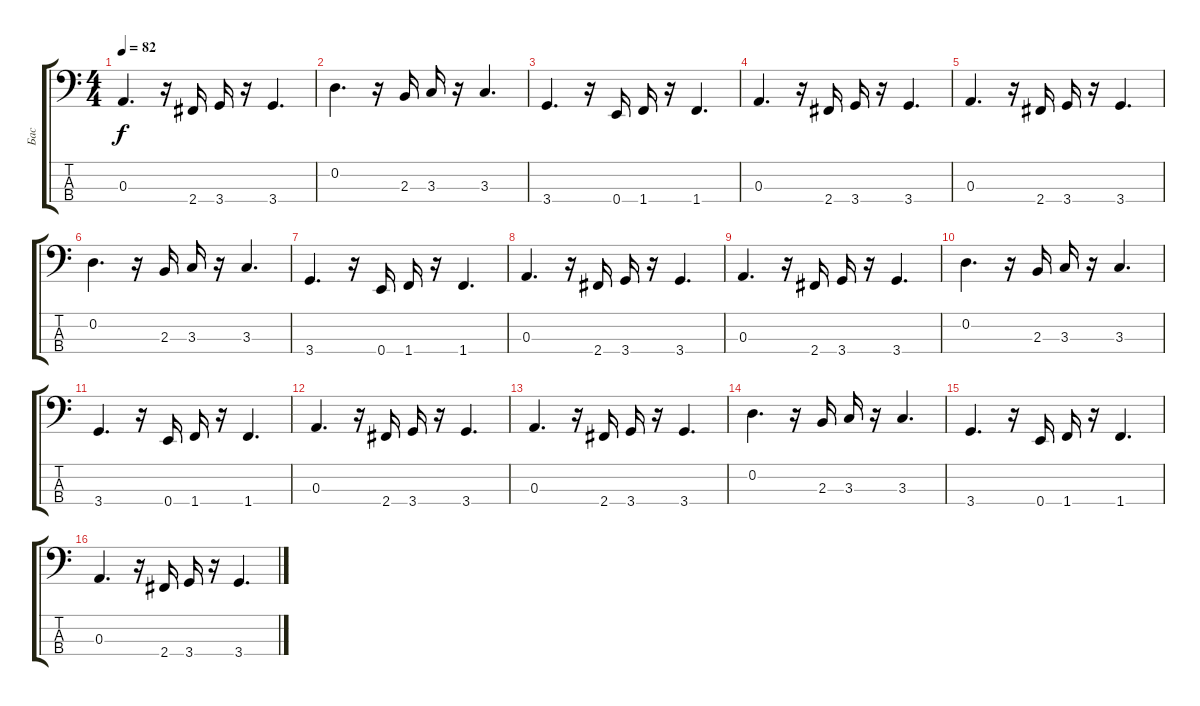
\track ("Бас" "Бас") {instrument electricbassfinger}
\staff {score tabs}
\tuning (G2 D2 A1 E1) {hide}
\ts (4 4)
\tempo 82
\clef f4
\ks c
0.3.4{d dy f} r.16 2.4.16 3.4.16 r.16 3.4.4{d} |
0.2.4{d} r.16 2.3.16 3.3.16 r.16 3.3.4{d} |
3.4.4{d} r.16 0.4.16 1.4.16 r.16 1.4.4{d} |
0.3.4{d} r.16 2.4.16 3.4.16 r.16 3.4.4{d} |
0.3.4{d} r.16 2.4.16 3.4.16 r.16 3.4.4{d} |
0.2.4{d} r.16 2.3.16 3.3.16 r.16 3.3.4{d} |
3.4.4{d} r.16 0.4.16 1.4.16 r.16 1.4.4{d} |
0.3.4{d} r.16 2.4.16 3.4.16 r.16 3.4.4{d} |
0.3.4{d} r.16 2.4.16 3.4.16 r.16 3.4.4{d} |
0.2.4{d} r.16 2.3.16 3.3.16 r.16 3.3.4{d} |
3.4.4{d} r.16 0.4.16 1.4.16 r.16 1.4.4{d} |
0.3.4{d} r.16 2.4.16 3.4.16 r.16 3.4.4{d} |
0.3.4{d} r.16 2.4.16 3.4.16 r.16 3.4.4{d} |
0.2.4{d} r.16 2.3.16 3.3.16 r.16 3.3.4{d} |
3.4.4{d} r.16 0.4.16 1.4.16 r.16 1.4.4{d} |
0.3.4{d} r.16 2.4.16 3.4.16 r.16 3.4.4{d}
